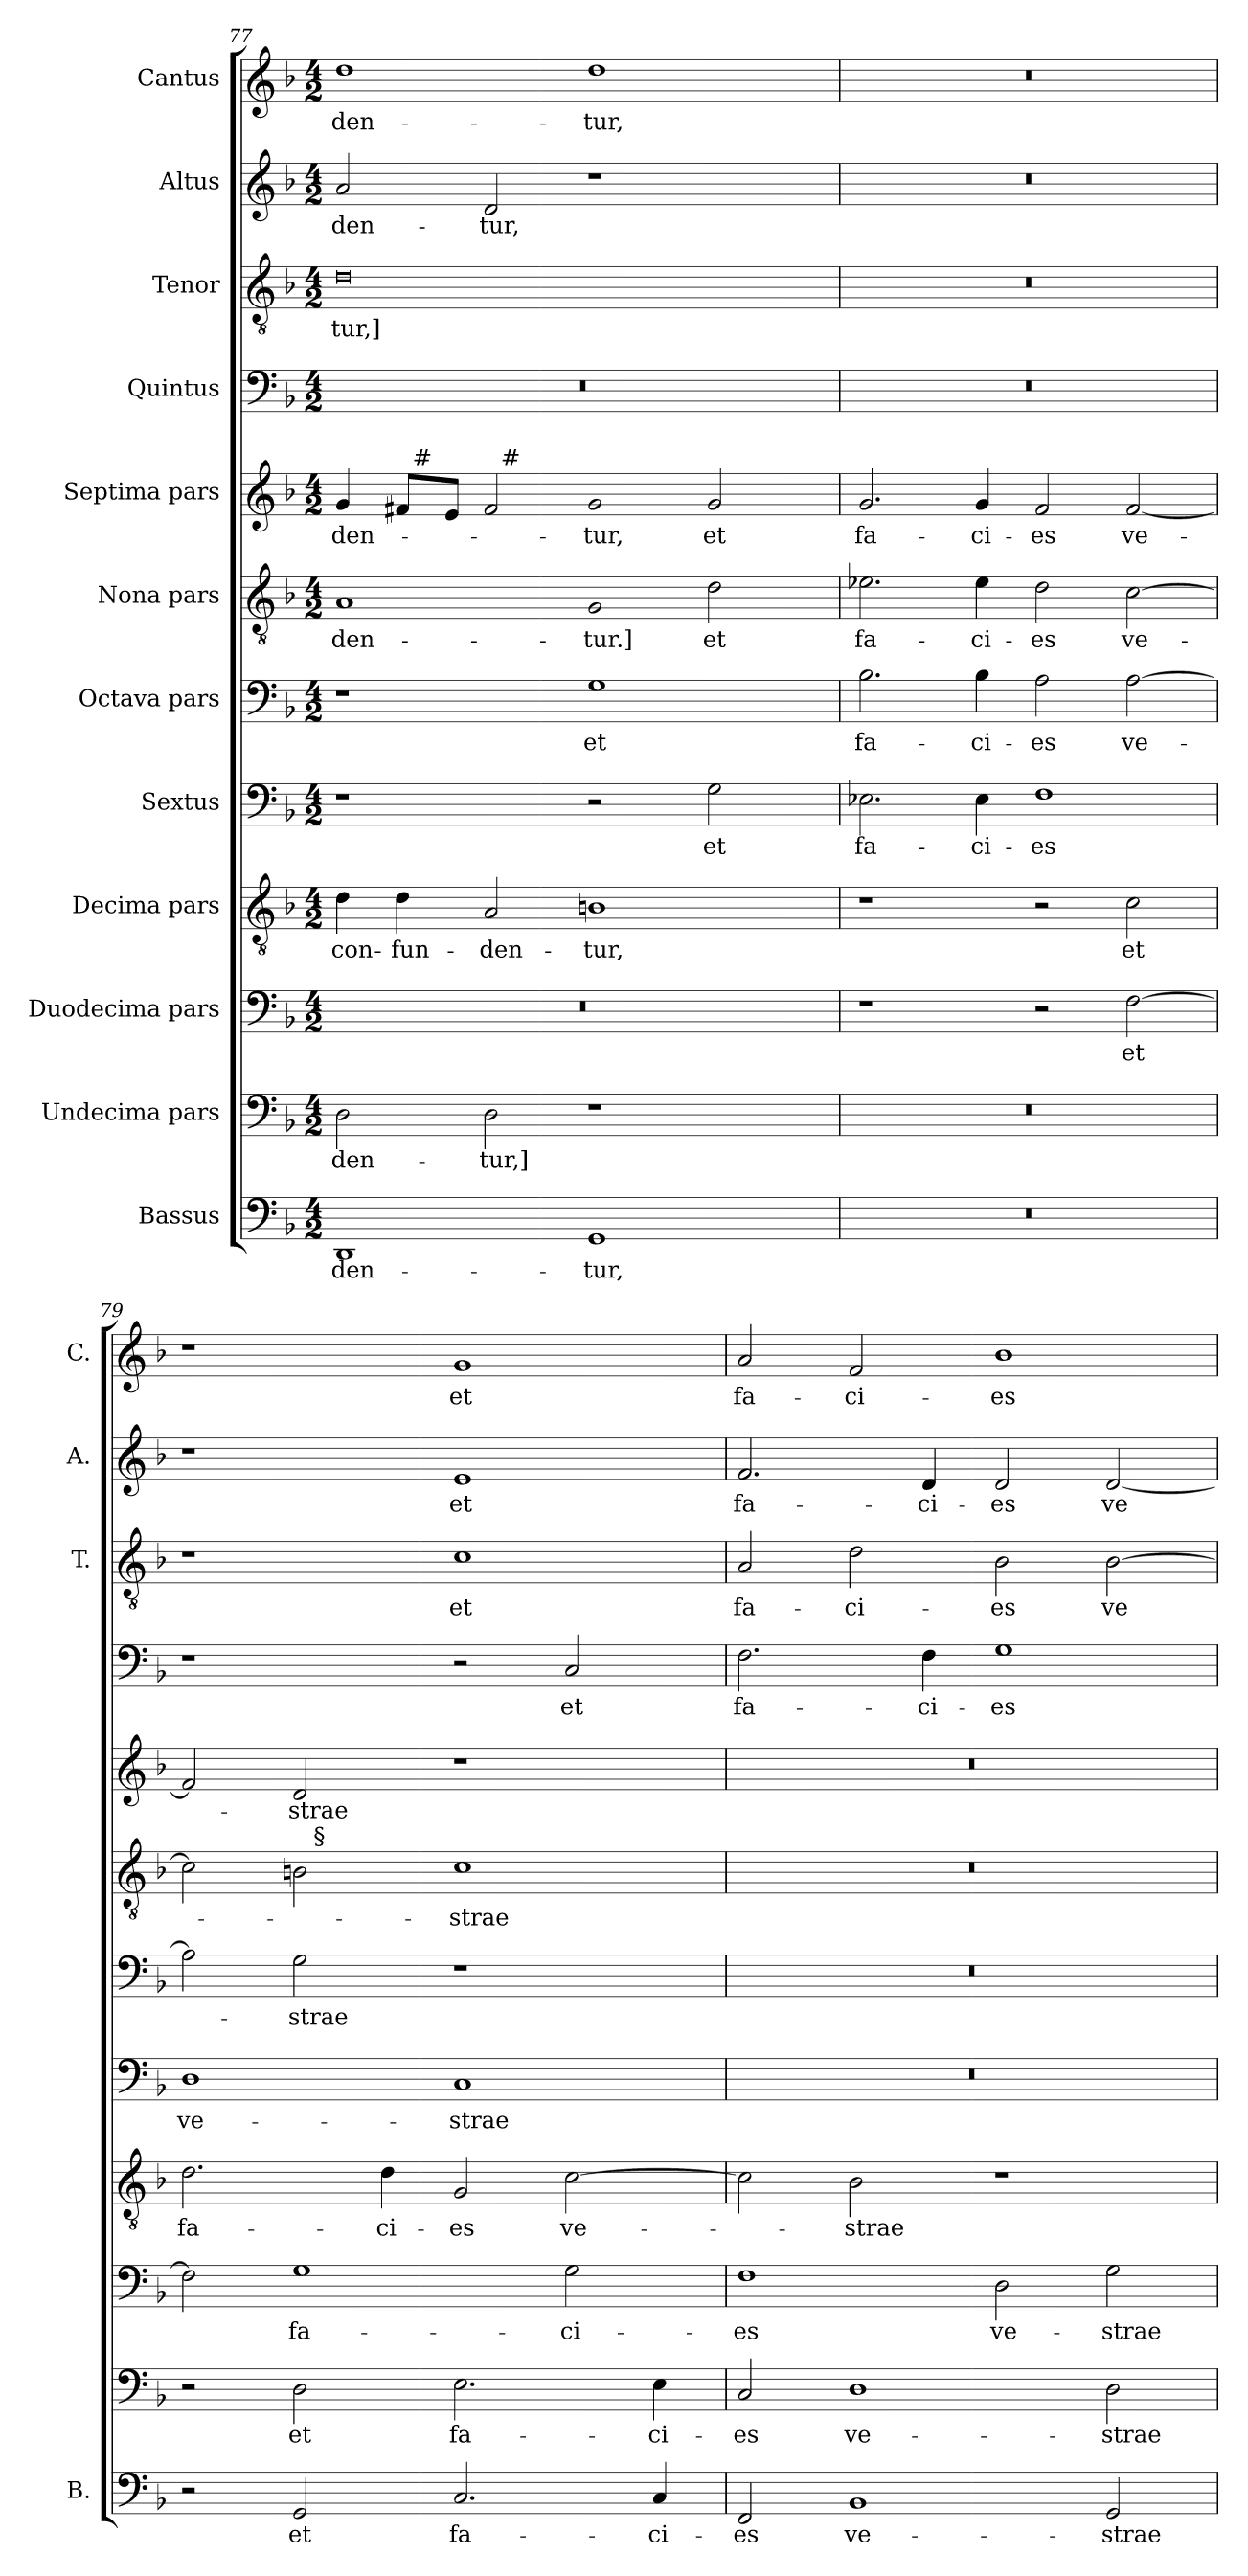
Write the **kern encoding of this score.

**kern	**text	**kern	**text	**kern	**text	**kern	**text	**kern	**text	**kern	**text	**kern	**text	**kern	**text	**kern	**text	**kern	**text	**kern	**text	**kern	**text
*part12	*part12	*part11	*part11	*part10	*part10	*part9	*part9	*part8	*part8	*part7	*part7	*part6	*part6	*part5	*part5	*part4	*part4	*part3	*part3	*part2	*part2	*part1	*part1
*staff12	*staff12	*staff11	*staff11	*staff10	*staff10	*staff9	*staff9	*staff8	*staff8	*staff7	*staff7	*staff6	*staff6	*staff5	*staff5	*staff4	*staff4	*staff3	*staff3	*staff2	*staff2	*staff1	*staff1
*I"Bassus	*	*I"Undecima pars	*	*I"Duodecima pars	*	*I"Decima pars	*	*I"Sextus	*	*I"Octava pars	*	*I"Nona pars	*	*I"Septima pars	*	*I"Quintus	*	*I"Tenor	*	*I"Altus	*	*I"Cantus	*
*I'B.	*	*	*	*	*	*	*	*	*	*	*	*	*	*	*	*	*	*I'T.	*	*I'A.	*	*I'C.	*
!!LO:PB:g=z
*clefF4	*	*clefF4	*	*clefF4	*	*clefGv2	*	*clefF4	*	*clefF4	*	*clefGv2	*	*clefG2	*	*clefF4	*	*clefGv2	*	*clefG2	*	*clefG2	*
*	*	*	*	*	*	*ITrd7c12	*	*	*	*	*	*ITrd7c12	*	*	*	*	*	*ITrd7c12	*	*	*	*	*
*k[b-]	*	*k[b-]	*	*k[b-]	*	*k[b-]	*	*k[b-]	*	*k[b-]	*	*k[b-]	*	*k[b-]	*	*k[b-]	*	*k[b-]	*	*k[b-]	*	*k[b-]	*
*F:	*	*F:	*	*F:	*	*F:	*	*F:	*	*F:	*	*F:	*	*F:	*	*F:	*	*F:	*	*F:	*	*F:	*
*M4/2	*	*M4/2	*	*M4/2	*	*M4/2	*	*M4/2	*	*M4/2	*	*M4/2	*	*M4/2	*	*M4/2	*	*M4/2	*	*M4/2	*	*M4/2	*
=77	=77	=77	=77	=77	=77	=77	=77	=77	=77	=77	=77	=77	=77	=77	=77	=77	=77	=77	=77	=77	=77	=77	=77
!	!LO:LY:b	!	!LO:LY:b	!LO:N:vis=1	!	!	!LO:LY:b	!	!	!	!	!	!LO:LY:b	!	!LO:LY:b	!LO:N:vis=1	!	!	!LO:LY:b	!	!LO:LY:b	!	!LO:LY:b
*	*	*	*	*	*	*	*	*	*	*	*	*	*	*^	*	*	*	*	*	*	*	*	*
*	*	*	*	*	*	*	*	*	*	*	*	*	*	*	*^	*	*	*	*	*	*	*	*	*
1DD	-den-	2D\	-den-	0r	.	4D\	con-	1r	.	1r	.	1AA	-den-	4g/	4ryy	2ryy	-den-	0r	.	0D	-tur,]	2a/	-den-	1dd	-den-
!	!	!	!	!	!	!	!LO:LY:b	!	!	!	!	!	!	!	!	!	!	!	!	!	!	!	!	!	!
.	.	.	.	.	.	4D\	-fun-	.	.	.	.	.	.	8f#/L	32ryy	.	.	.	.	.	.	.	.	.	.
!	!	!	!	!	!	!	!	!	!	!	!	!	!	!	!LO:TX:a:t=#	!	!	!	!	!	!	!	!	!	!
.	.	.	.	.	.	.	.	.	.	.	.	.	.	.	1ryy	.	.	.	.	.	.	.	.	.	.
.	.	.	.	.	.	.	.	.	.	.	.	.	.	8e/J	.	.	.	.	.	.	.	.	.	.	.
!	!	!	!LO:LY:b	!	!	!	!LO:LY:b	!	!	!	!	!	!	!	!	!	!	!	!	!	!	!	!LO:LY:b	!	!
.	.	2D\	-tur,]	.	.	2AA/	-den-	.	.	.	.	.	.	2f#/	.	32ryy	.	.	.	.	.	2d/	-tur,	.	.
!	!	!	!	!	!	!	!	!	!	!	!	!	!	!	!	!LO:TX:a:t=#	!	!	!	!	!	!	!	!	!
.	.	.	.	.	.	.	.	.	.	.	.	.	.	.	.	1ryy	.	.	.	.	.	.	.	.	.
!	!LO:LY:b	!	!	!	!	!	!LO:LY:b	!	!	!	!LO:LY:b	!	!LO:LY:b	!	!	!	!LO:LY:b	!	!	!	!	!	!	!	!LO:LY:b
1GG	-tur,	1r	.	.	.	1BBn	-tur,	2r	.	1G	et	2GG/	-tur.]	2g/	.	.	-tur,	.	.	.	.	1r	.	1dd	-tur,
.	.	.	.	.	.	.	.	.	.	.	.	.	.	.	2ryy	.	.	.	.	.	.	.	.	.	.
!	!	!	!	!	!	!	!	!	!LO:LY:b	!	!	!	!LO:LY:b	!	!	!	!LO:LY:b	!	!	!	!	!	!	!	!
.	.	.	.	.	.	.	.	2G\	et	.	.	2D\	et	2g/	.	.	et	.	.	.	.	.	.	.	.
.	.	.	.	.	.	.	.	.	.	.	.	.	.	.	.	4...ryy	.	.	.	.	.	.	.	.	.
.	.	.	.	.	.	.	.	.	.	.	.	.	.	.	8..ryy	.	.	.	.	.	.	.	.	.	.
=78	=78	=78	=78	=78	=78	=78	=78	=78	=78	=78	=78	=78	=78	=78	=78	=78	=78	=78	=78	=78	=78	=78	=78	=78	=78
!LO:N:vis=1	!	!LO:N:vis=1	!	!	!	!	!	!	!LO:LY:b	!	!LO:LY:b	!	!LO:LY:b	!	!	!	!LO:LY:b	!LO:N:vis=1	!	!LO:N:vis=1	!	!LO:N:vis=1	!	!LO:N:vis=1	!
*	*	*	*	*	*	*	*	*	*	*	*	*	*	*v	*v	*v	*	*	*	*	*	*	*	*	*
0r	.	0r	.	1r	.	1r	.	2.E-X\	fa-	2.B-\	fa-	2.E-X\	fa-	2.g/	fa-	0r	.	0r	.	0r	.	0r	.
!	!	!	!	!	!	!	!	!	!LO:LY:b	!	!LO:LY:b	!	!LO:LY:b	!	!LO:LY:b	!	!	!	!	!	!	!	!
.	.	.	.	.	.	.	.	4E-\	-ci-	4B-\	-ci-	4E-\	-ci-	4g/	-ci-	.	.	.	.	.	.	.	.
!	!	!	!	!	!	!	!	!	!LO:LY:b	!	!LO:LY:b	!	!LO:LY:b	!	!LO:LY:b	!	!	!	!	!	!	!	!
.	.	.	.	2r	.	2r	.	1F	-es	2A\	-es	2D\	-es	2f/	-es	.	.	.	.	.	.	.	.
!	!	!	!	!	!LO:LY:b	!	!LO:LY:b	!	!	!	!LO:LY:b	!	!LO:LY:b	!	!LO:LY:b	!	!	!	!	!	!	!	!
.	.	.	.	[>2F\	et	2C\	et	.	.	[>2A\	ve-	[>2C\	ve-	[<2f/	ve-	.	.	.	.	.	.	.	.
=79	=79	=79	=79	=79	=79	=79	=79	=79	=79	=79	=79	=79	=79	=79	=79	=79	=79	=79	=79	=79	=79	=79	=79
!	!	!	!	!	!	!	!LO:LY:b	!	!LO:LY:b	!	!	!	!	!	!	!	!	!	!	!	!	!	!
*	*	*	*	*	*	*	*	*	*	*	*	*^	*	*	*	*	*	*	*	*	*	*	*
2r	.	2r	.	2F\]	.	2.D\	fa-	1D	ve-	2A\]	.	2C\]	2ryy	.	2f/]	.	1r	.	1r	.	1r	.	1r	.
!	!LO:LY:b	!	!LO:LY:b	!	!LO:LY:b	!	!	!	!	!	!LO:LY:b	!	!	!	!	!LO:LY:b	!	!	!	!	!	!	!	!
2GG/	et	2D\	et	1G	fa-	.	.	.	.	2G\	-strae	2BB\	32ryy	.	2d/	-strae	.	.	.	.	.	.	.	.
!	!	!	!	!	!	!	!	!	!	!	!	!	!LO:TX:a:t=§	!	!	!	!	!	!	!	!	!	!	!
.	.	.	.	.	.	.	.	.	.	.	.	.	1ryy	.	.	.	.	.	.	.	.	.	.	.
!	!	!	!	!	!	!	!LO:LY:b	!	!	!	!	!	!	!	!	!	!	!	!	!	!	!	!	!
.	.	.	.	.	.	4D\	-ci-	.	.	.	.	.	.	.	.	.	.	.	.	.	.	.	.	.
!	!LO:LY:b	!	!LO:LY:b	!	!	!	!LO:LY:b	!	!LO:LY:b	!	!	!	!	!LO:LY:b	!	!	!	!	!	!LO:LY:b	!	!LO:LY:b	!	!LO:LY:b
2.C/	fa-	2.E\	fa-	.	.	2GG/	-es	1C	-strae	1r	.	1C	.	-strae	1r	.	2r	.	1C	et	1e	et	1g	et
!	!	!	!	!	!LO:LY:b	!	!LO:LY:b	!	!	!	!	!	!	!	!	!	!	!LO:LY:b	!	!	!	!	!	!
.	.	.	.	2G\	-ci-	[>2C\	ve-	.	.	.	.	.	.	.	.	.	2C/	et	.	.	.	.	.	.
.	.	.	.	.	.	.	.	.	.	.	.	.	4...ryy	.	.	.	.	.	.	.	.	.	.	.
!	!LO:LY:b	!	!LO:LY:b	!	!	!	!	!	!	!	!	!	!	!	!	!	!	!	!	!	!	!	!	!
4C/	-ci-	4E\	-ci-	.	.	.	.	.	.	.	.	.	.	.	.	.	.	.	.	.	.	.	.	.
=80	=80	=80	=80	=80	=80	=80	=80	=80	=80	=80	=80	=80	=80	=80	=80	=80	=80	=80	=80	=80	=80	=80	=80	=80
!	!LO:LY:b	!	!LO:LY:b	!	!LO:LY:b	!	!	!LO:N:vis=1	!	!LO:N:vis=1	!	!LO:N:vis=1	!	!	!LO:N:vis=1	!	!	!LO:LY:b	!	!LO:LY:b	!	!LO:LY:b	!	!LO:LY:b
*	*	*	*	*	*	*	*	*	*	*	*	*v	*v	*	*	*	*	*	*	*	*	*	*	*
2FF/	-es	2C/	-es	1F	-es	2C\]	.	0r	.	0r	.	0r	.	0r	.	2.F\	fa-	2AA/	fa-	2.f/	fa-	2a/	fa-
!	!LO:LY:b	!	!LO:LY:b	!	!	!	!LO:LY:b	!	!	!	!	!	!	!	!	!	!	!	!LO:LY:b	!	!	!	!LO:LY:b
1BB-	ve-	1D	ve-	.	.	2BB-\	-strae	.	.	.	.	.	.	.	.	.	.	2D\	-ci-	.	.	2f/	-ci-
!	!	!	!	!	!	!	!	!	!	!	!	!	!	!	!	!	!LO:LY:b	!	!	!	!LO:LY:b	!	!
.	.	.	.	.	.	.	.	.	.	.	.	.	.	.	.	4F\	-ci-	.	.	4d/	-ci-	.	.
!	!	!	!	!	!LO:LY:b	!	!	!	!	!	!	!	!	!	!	!	!LO:LY:b	!	!LO:LY:b	!	!LO:LY:b	!	!LO:LY:b
.	.	.	.	2D\	ve-	1r	.	.	.	.	.	.	.	.	.	1G	-es	2BB-\	-es	2d/	-es	1b-	-es
!	!LO:LY:b	!	!LO:LY:b	!	!LO:LY:b	!	!	!	!	!	!	!	!	!	!	!	!	!	!LO:LY:b	!	!LO:LY:b	!	!
2GG/	-strae	2D\	-strae	2G\	-strae	.	.	.	.	.	.	.	.	.	.	.	.	[>2BB-\	ve-	[<2d/	ve-	.	.
=	=	=	=	=	=	=	=	=	=	=	=	=	=	=	=	=	=	=	=	=	=	=	=
*-	*-	*-	*-	*-	*-	*-	*-	*-	*-	*-	*-	*-	*-	*-	*-	*-	*-	*-	*-	*-	*-	*-	*-
